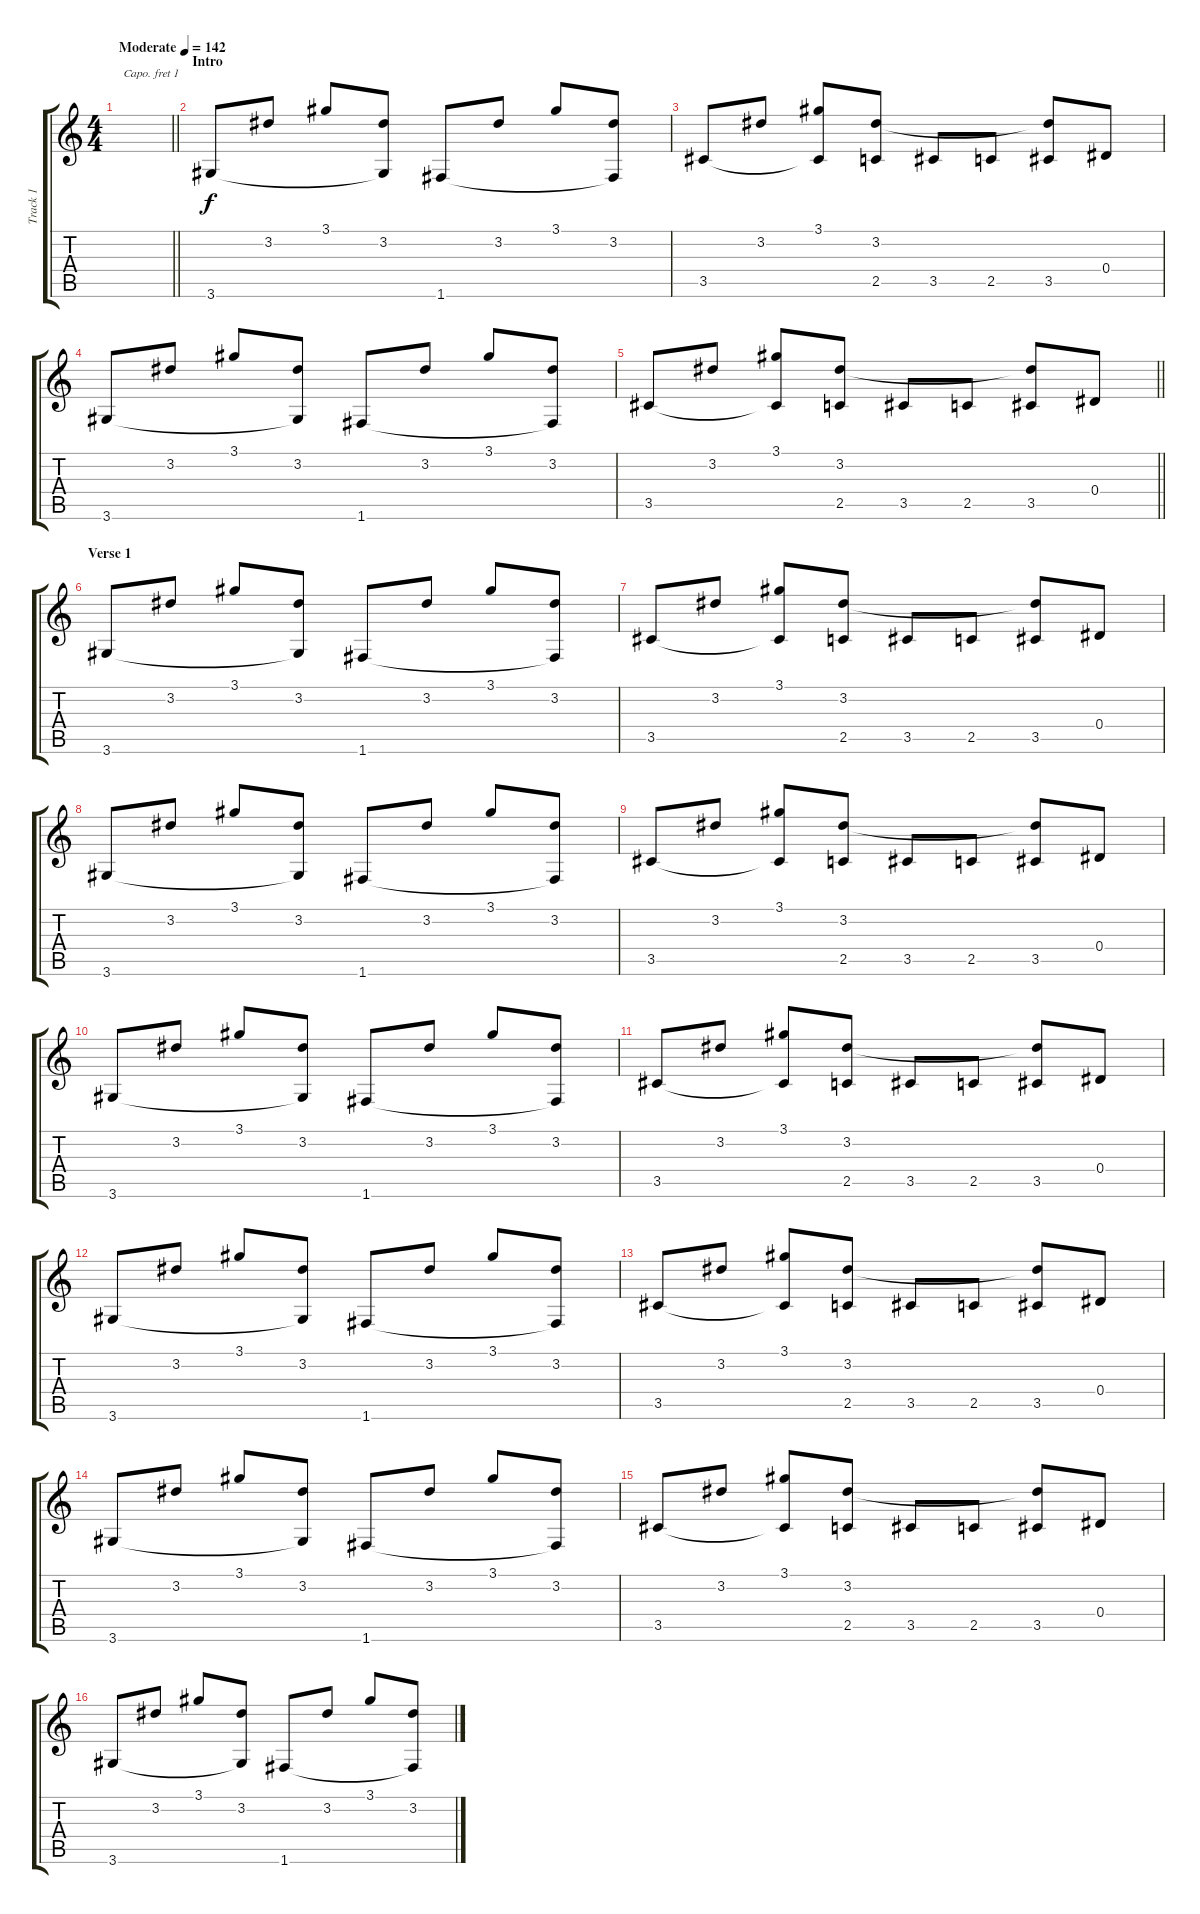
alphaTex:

\track ("Track 1" "Track 1") {instrument overdrivenguitar}
\staff {score tabs}
\capo 1
\tuning (E4 B3 G3 D3 A2 E2) {hide}
\ts (4 4)
\tempo (142 "Moderate")
\clef g2
\barLineRight lightlight
\ks c
|
\section ("" "Intro")
3.6.8 3.2.8 3.1.8 (3.2 3.6{t}).8 1.6.8 3.2.8 3.1.8 (3.2 1.6{t}).8 |
3.5.8 3.2.8 (3.1 3.5{t}).8 (3.2 2.5).8 3.5.8 2.5.8 (3.2{t} 3.5).8 0.4.8 |
3.6.8 3.2.8 3.1.8 (3.2 3.6{t}).8 1.6.8 3.2.8 3.1.8 (3.2 1.6{t}).8 |
\barLineRight lightlight
3.5.8 3.2.8 (3.1 3.5{t}).8 (3.2 2.5).8 3.5.8 2.5.8 (3.2{t} 3.5).8 0.4.8 |
\section ("" "Verse 1")
3.6.8 3.2.8 3.1.8 (3.2 3.6{t}).8 1.6.8 3.2.8 3.1.8 (3.2 1.6{t}).8 |
3.5.8 3.2.8 (3.1 3.5{t}).8 (3.2 2.5).8 3.5.8 2.5.8 (3.2{t} 3.5).8 0.4.8 |
3.6.8 3.2.8 3.1.8 (3.2 3.6{t}).8 1.6.8 3.2.8 3.1.8 (3.2 1.6{t}).8 |
3.5.8 3.2.8 (3.1 3.5{t}).8 (3.2 2.5).8 3.5.8 2.5.8 (3.2{t} 3.5).8 0.4.8 |
3.6.8 3.2.8 3.1.8 (3.2 3.6{t}).8 1.6.8 3.2.8 3.1.8 (3.2 1.6{t}).8 |
3.5.8 3.2.8 (3.1 3.5{t}).8 (3.2 2.5).8 3.5.8 2.5.8 (3.2{t} 3.5).8 0.4.8 |
3.6.8 3.2.8 3.1.8 (3.2 3.6{t}).8 1.6.8 3.2.8 3.1.8 (3.2 1.6{t}).8 |
3.5.8 3.2.8 (3.1 3.5{t}).8 (3.2 2.5).8 3.5.8 2.5.8 (3.2{t} 3.5).8 0.4.8 |
3.6.8 3.2.8 3.1.8 (3.2 3.6{t}).8 1.6.8 3.2.8 3.1.8 (3.2 1.6{t}).8 |
3.5.8 3.2.8 (3.1 3.5{t}).8 (3.2 2.5).8 3.5.8 2.5.8 (3.2{t} 3.5).8 0.4.8 |
3.6.8 3.2.8 3.1.8 (3.2 3.6{t}).8 1.6.8 3.2.8 3.1.8 (3.2 1.6{t}).8
